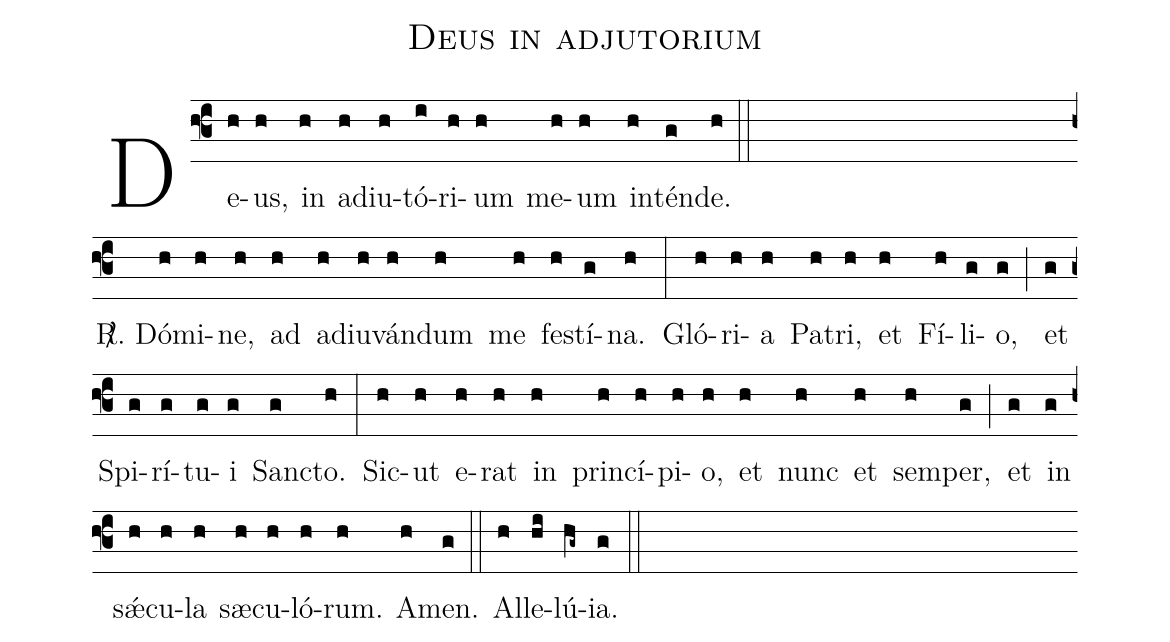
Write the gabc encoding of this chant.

name: Deus in adjutorium;
%%
(f3) De(h)us,(h) in(h) ad(h)iu(h)tó(i)ri(h)um(h) me(h)um(h) in(h)tén(g)de.(h) (::)
(Z)
<sp>R/</sp>. Dó(h)mi(h)ne,(h) ad(h) ad(h)iu(h)ván(h)dum(h) me(h) fe(h)stí(g)na.(h) (:)

Gló(h)ri(h)a(h) Pa(h)tri,(h) et(h) Fí(h)li(g)o,(g) (;) et(g) Spi(g)rí(g)tu(g)i(g) Sanc(g)to.(h) (:) Sic(h)ut(h) e(h)rat(h) in(h) prin(h)cí(h)pi(h)o,(h) et(h) nunc(h) et(h) sem(h)per,(g) (;) et(g) in(g) s{<sp>'ae</sp>}(h)cu(h)la(h) sæ(h)cu(h)ló(h)rum.(h) A(h)men.(g) (::) Al(h)le(hi)lú(hg~)ia.(g) (::)
